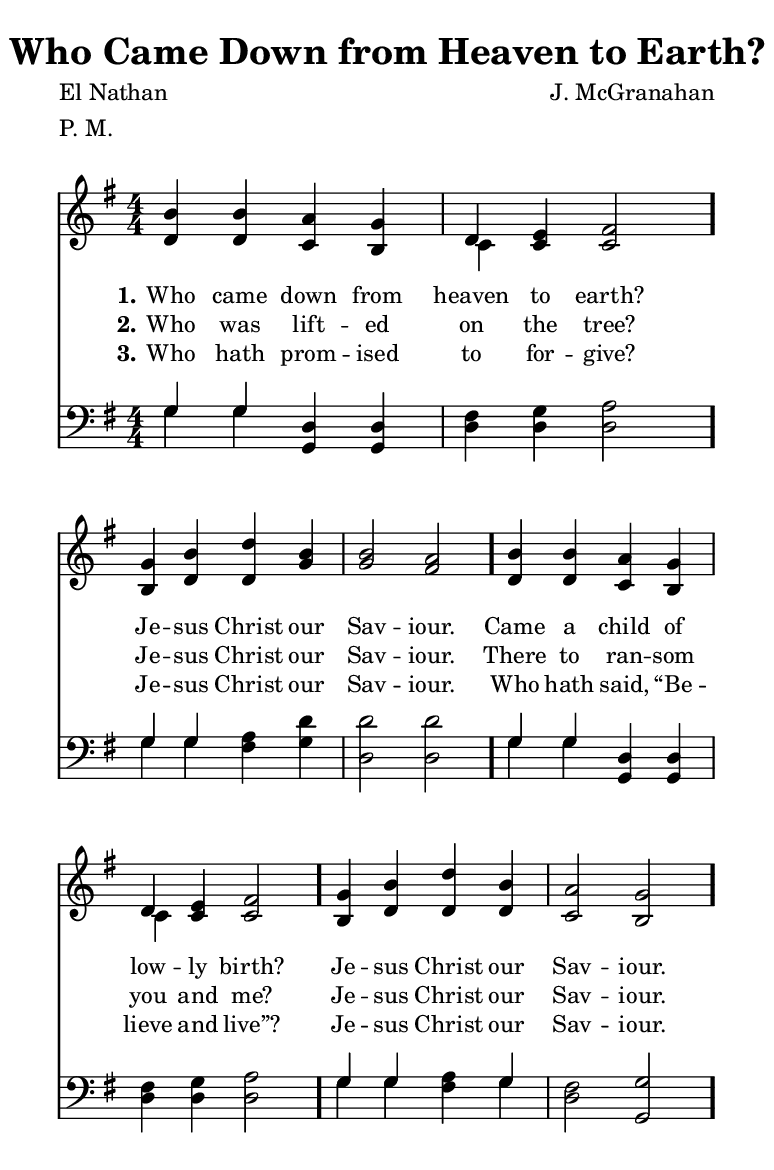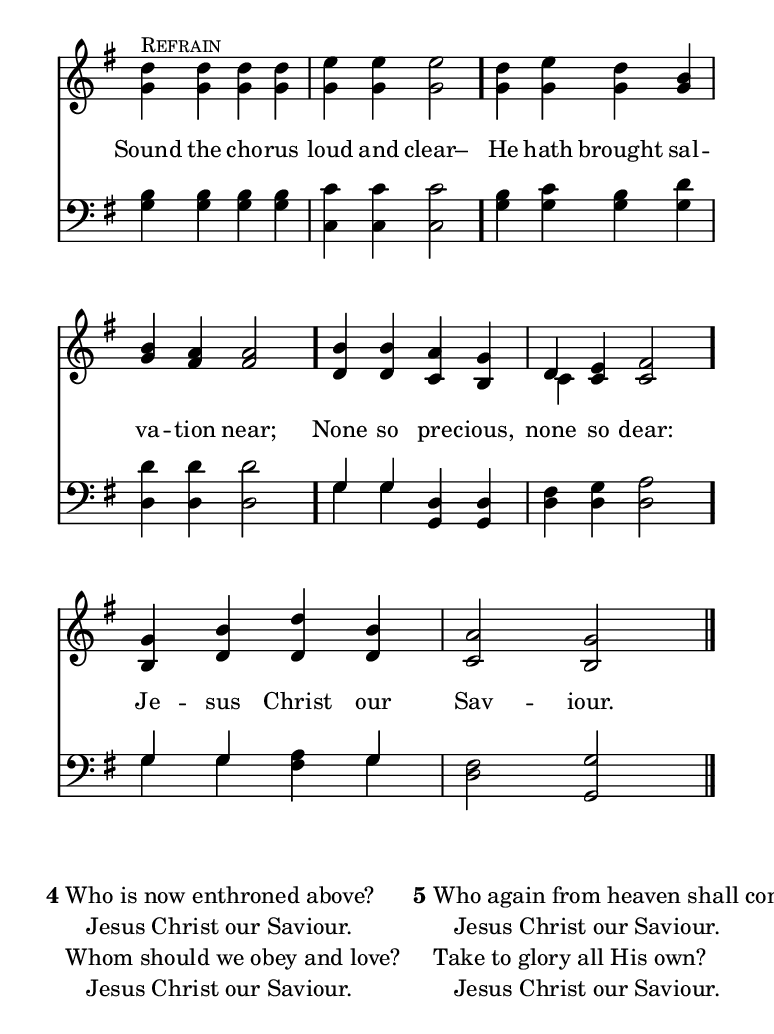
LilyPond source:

\include "common/global.ily"
\paper {
  \include "common/paper.ily"
  system-count = #(cond (is-eogsized 4) (#t #f))
}

\header{
  %children
  hymnnumber = "368"
  title = "Who Came Down from Heaven to Earth?"
  tunename = ""
  meter = "P. M."
  poet = "El Nathan"
  composer = "J. McGranahan"
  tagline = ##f
}

global = {
  \include "common/overrides.ily"
  \override Staff.TimeSignature.style = #'numbered
  \time 4/4
  \override Score.MetronomeMark.transparent = ##t % hide all fermata changes too
  \tempo 4=100
  \key g \major
  \autoBeamOff
}

notesSoprano = {
\global
\relative c'' {

  b4 b a g | d e fis2 |
  g4 b d b | b2 a |
  b4 b a g | d e fis2 |
  g4 b d b | a2 g |

  d'4^\markup { \small \caps "Refrain" } d d d | e e e2 |
  d4 e d b | b a a2 |
  b4 b a g | d e fis2 |
  g4 b d b | a2 g |

  \bar "|."

}
}

notesAlto = {
\global
\relative e' {

  d4 d c b | c c c2 |
  b4 d d g | g2 fis |
  d4 d c b | c c c2 |
  b4 d d d | c2 b |

  g'4 g g g | g g g2 |
  g4 g g g | g fis fis2 |
  d4 d c b | c c c2 |
  b4 d d d | c2 b |

}
}

notesTenor = {
\global
\relative a {

  g4 g d d | fis g a2 |
  g4 g a d | d2 d |
  g,4 g d d | fis g a2 |
  g4 g a g | fis2 g |

  b4 b b b | c c c2 |
  b4 c b d | d d d2 |
  g,4 g d d | fis g a2 |
  g4 g a g | fis2 g |

}
}

notesBass = {
\global
\relative f {

  g4 g g, g | d' d d2 |
  g4 g fis g | d2 d |
  g4 g g, g | d' d d2 |
  g4 g fis g | d2 g, |

  g'4 g g g | c, c c2 |
  g'4 g g g | d d d2 |
  g4 g g, g | d' d d2 |
  g4 g fis g | d2 g, |

}
}

Refrain = \lyricmode {

Sound the cho -- rus loud and clear– \bar "."
He hath brought sal -- va -- tion near; \bar "."
None so pre -- cious, none so dear: \bar "."
Je -- sus Christ our Sav -- iour. \bar "."

}

wordsA = \lyricmode {
\set stanza = "1."

Who came down from heaven to earth? \bar "."
Je -- sus Christ our Sav -- iour. \bar "."
Came a child of low -- ly birth? \bar "."
Je -- sus Christ our Sav -- iour. \bar "."

}

wordsB = \lyricmode {
\set stanza = "2."

Who was lift -- ed on the tree?
Je -- sus Christ our Sav -- iour.
There to ran -- som you and me?
Je -- sus Christ our Sav -- iour.

\Refrain

}

wordsC = \lyricmode {
\set stanza = "3."

Who hath prom -- ised to for -- give? % original has "promed"
Je -- sus Christ our Sav -- iour.
Who hath said, “Be -- lieve and live”?
Je -- sus Christ our Sav -- iour.

}

wordsD = \markuplist {

\line { Who is now enthroned above? }
\line { { \hspace #2 } Jesus Christ our Saviour. }
\line { Whom should we obey and love? }
\line { { \hspace #2 } Jesus Christ our Saviour. }

}

wordsE = \markuplist {

\line { Who again from heaven shall come? }
\line { { \hspace #2 } Jesus Christ our Saviour. }
\line { Take to glory all His own? }
\line { { \hspace #2 } Jesus Christ our Saviour. }

}

\score {
  \context ChoirStaff <<
    \context Staff = upper <<
      \set Staff.autoBeaming = ##f
      \set ChoirStaff.systemStartDelimiter = #'SystemStartBar
      \set ChoirStaff.printPartCombineTexts = ##f
      \partcombine #'(2 . 9) \notesSoprano \notesAlto
      \context NullVoice = sopranos { \voiceOne << \notesSoprano >> }
      \context Lyrics = one   \lyricsto sopranos \wordsA
      \context Lyrics = two   \lyricsto sopranos \wordsB
      \context Lyrics = three \lyricsto sopranos \wordsC
    >>
    \context Staff = men <<
      \set Staff.autoBeaming = ##f
      \clef bass
      \set ChoirStaff.printPartCombineTexts = ##f
      \partcombine #'(2 . 9) \notesTenor \notesBass
    >>
  >>
  \layout {
    \include "common/layout.ily"
  }
  \midi{
    \include "common/midi.ily"
  }
}

\markup { \fill-line {
  \hspace #0.1
  \line{ \bold 4 \column { \wordsD } }
  \hspace #0.1
  \line{ \bold 5 \column { \wordsE } }
  \hspace #0.1
} }

\version "2.19.49"  % necessary for upgrading to future LilyPond versions.

% vi:set et ts=2 sw=2 ai nocindent syntax=lilypond:
